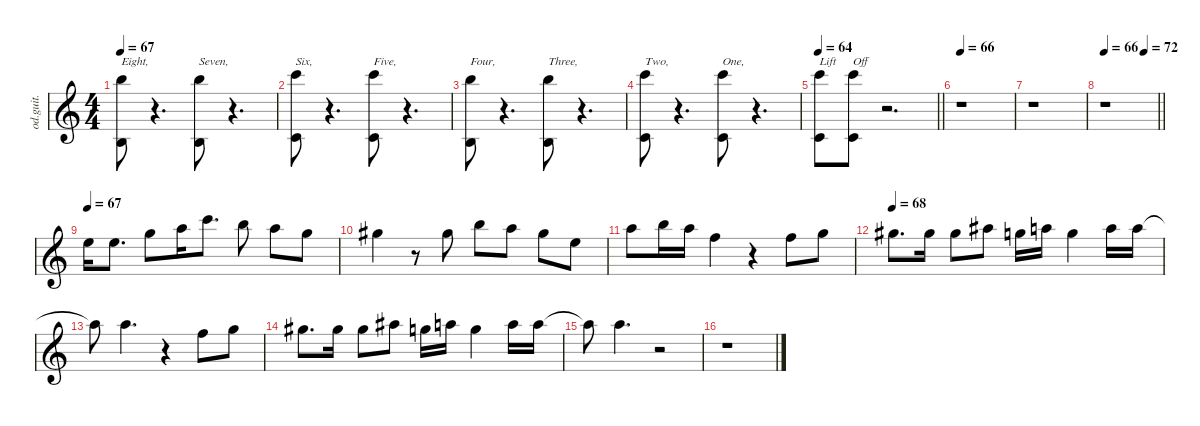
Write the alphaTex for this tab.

\defaultSystemsLayout 4
\hideDynamics
\bracketExtendMode groupsimilarinstruments
\otherSystemsTrackNameOrientation horizontal
\track ("Voice2" "od.guit.") {defaultSystemsLayout 4 mute instrument overdrivenguitar}
\staff {score}
\tuning (E4 B3 G3 D3 A2 E2)
\ts (4 4)
\tempo 67
\clef g2
\ks c
(7.1 7.6).8{txt "Eight, " dy fff beam Down} r.4{d beam Down} (7.1 7.6).8{txt "Seven, " beam Down} r.4{d beam Down} |
(8.1 8.6).8{txt "Six," beam Down} r.4{d beam Down} (8.1 8.6).8{txt "Five," beam Down} r.4{d beam Down} |
(7.1 7.6).8{txt "Four, " beam Down} r.4{d beam Down} (7.1 7.6).8{txt "Three, " beam Down} r.4{d beam Down} |
(8.1 8.6).8{txt "Two, " beam Down} r.4{d beam Down} (8.1 8.6).8{txt "One, " beam Down} r.4{d beam Down} |
\tempo 64
\barLineRight lightlight
(8.1 8.6).8{txt "Lift" beam Down} (8.1 8.6).8{txt "Off" beam Down} r.2{d beam Down} |
\tempo 66
r.1{beam Down} |
r.1{beam Down} |
\tempo 66
\tempo (72 0.75)
\barLineRight lightlight
r.1{beam Down} |
\tempo 67
14.4.16{beam Down} 14.4.8{d beam Down} 12.3.8{beam Down} 14.3.16{beam Down} 13.2.8{d beam Down} 12.2.8{beam Down} 10.2.8{beam Down} 12.3.8{beam Down} |
13.3{acc #}.4{beam Down} r.8{beam Down} 13.3{acc #}.8{beam Down} 12.2.8{beam Down} 10.2.8{beam Down} 13.3{acc #}.8{beam Down} 14.4.8{beam Down} |
10.2.8{beam Down} 12.2.16{beam Down} 10.2.16{beam Down} 10.3.4{beam Down} r.4{beam Down} 10.3.8{beam Down} 12.3.8{beam Down} |
\tempo 68
13.3{acc #}.8{d beam Down} 13.3{acc #}.16{beam Down} 13.3{acc #}.8{beam Down} 11.2{acc #}.8{beam Down} 12.3.16{beam Down} 10.2.16{beam Down} 12.3.4{beam Down} 10.2.16{beam Down} 10.2.16{beam Down} |
10.2{t}.8{dy f beam Down} 10.2.4{d dy fff beam Down} r.4{beam Down} 10.3.8{beam Down} 8.2.8{beam Down} |
13.3{acc #}.8{d beam Down} 13.3{acc #}.16{beam Down} 13.3{acc #}.8{beam Down} 11.2{acc #}.8{beam Down} 12.3.16{beam Down} 10.2.16{beam Down} 12.3.4{beam Down} 10.2.16{beam Down} 10.2.16{beam Down} |
10.2{t}.8{dy f beam Down} 10.2.4{d dy fff beam Down} r.2{beam Down} |
r.1{beam Down}
